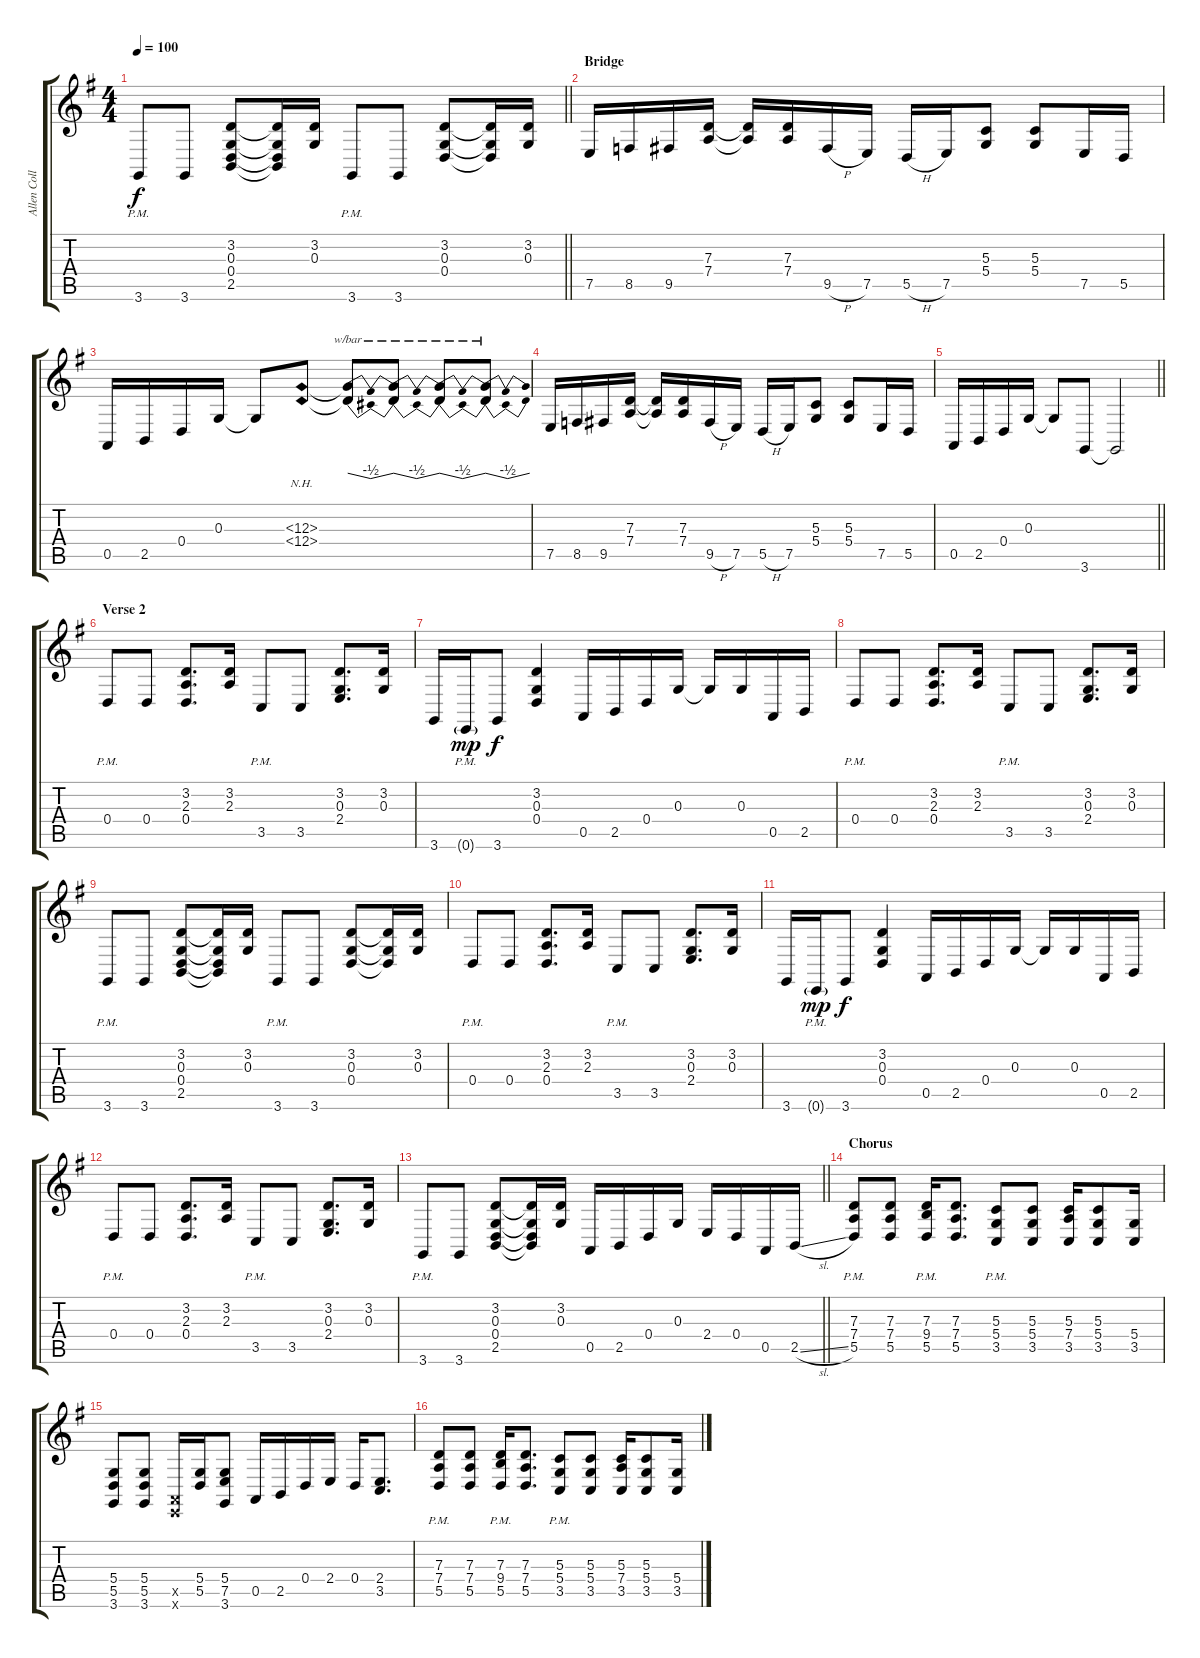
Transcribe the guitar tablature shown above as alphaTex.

\track ("Allen Collins" "Allen Coll") {instrument lead2sawtooth}
\staff {score tabs}
\tuning (E4 B3 G3 D3 A2 E2) {hide}
\ts (4 4)
\tempo 100
\clef g2
\barLineRight lightlight
\ks g
3.6{pm}.8{dy f} 3.6.8 (3.2 0.3 0.4 2.5).8 (3.2{t} 0.3{t} 0.4{t} 2.5{t}).16 (3.2 0.3).16 3.6{pm}.8 3.6.8 (3.2 0.3 0.4).8 (3.2{t} 0.3{t} 0.4{t}).16 (3.2 0.3).16 |
\section ("" "Bridge")
7.5.16 8.5.16 9.5.16 (7.3 7.4).16 (7.3{t} 7.4{t}).16 (7.3 7.4).16 9.5{h}.16 7.5.16 5.5{h}.16 7.5.16 (5.3 5.4).8 (5.3 5.4).8 7.5.16 5.5.16 |
0.5.16 2.5.16 0.4.16 0.3.16 0.3{t}.8 (12.3{nh} 12.4{nh}).8 (12.3{t} 12.4{t}).8{tbe (dip default 0 0 30 -2 60 0)} (12.3{t} 12.4{t}).8{tbe (dip default 0 0 30 -2 60 0)} (12.3{t} 12.4{t}).8{tbe (dip default 0 0 30 -2 60 0)} (12.3{t} 12.4{t}).8{tbe (dip default 0 0 30 -2 60 0)} |
7.5.16 8.5.16 9.5.16 (7.3 7.4).16 (7.3{t} 7.4{t}).16 (7.3 7.4).16 9.5{h}.16 7.5.16 5.5{h}.16 7.5.16 (5.3 5.4).8 (5.3 5.4).8 7.5.16 5.5.16 |
\barLineRight lightlight
0.5.16 2.5.16 0.4.16 0.3.16 0.3{t}.8 3.6.8 3.6{t}.2 |
\section ("" "Verse 2")
0.4{pm}.8 0.4.8 (3.2 2.3 0.4).8{d} (3.2 2.3).16 3.5{pm}.8 3.5.8 (3.2 0.3 2.4).8{d} (3.2 0.3).16 |
3.6.16 0.6{g pm}.16{dy mp} 3.6.8{dy f} (3.2 0.3 0.4).4 0.5.16 2.5.16 0.4.16 0.3.16 0.3{t}.16 0.3.16 0.5.16 2.5.16 |
0.4{pm}.8 0.4.8 (3.2 2.3 0.4).8{d} (3.2 2.3).16 3.5{pm}.8 3.5.8 (3.2 0.3 2.4).8{d} (3.2 0.3).16 |
3.6{pm}.8 3.6.8 (3.2 0.3 0.4 2.5).8 (3.2{t} 0.3{t} 0.4{t} 2.5{t}).16 (3.2 0.3).16 3.6{pm}.8 3.6.8 (3.2 0.3 0.4).8 (3.2{t} 0.3{t} 0.4{t}).16 (3.2 0.3).16 |
0.4{pm}.8 0.4.8 (3.2 2.3 0.4).8{d} (3.2 2.3).16 3.5{pm}.8 3.5.8 (3.2 0.3 2.4).8{d} (3.2 0.3).16 |
3.6.16 0.6{g pm}.16{dy mp} 3.6.8{dy f} (3.2 0.3 0.4).4 0.5.16 2.5.16 0.4.16 0.3.16 0.3{t}.16 0.3.16 0.5.16 2.5.16 |
0.4{pm}.8 0.4.8 (3.2 2.3 0.4).8{d} (3.2 2.3).16 3.5{pm}.8 3.5.8 (3.2 0.3 2.4).8{d} (3.2 0.3).16 |
\barLineRight lightlight
3.6{pm}.8 3.6.8 (3.2 0.3 0.4 2.5).8 (3.2{t} 0.3{t} 0.4{t} 2.5{t}).16 (3.2 0.3).16 0.5.16 2.5.16 0.4.16 0.3.16 2.4.16 0.4.16 0.5.16 2.5{sl}.16 |
\section ("" "Chorus")
(7.3 7.4{pm} 5.5{pm}).8 (7.3 7.4 5.5).8 (7.3 9.4{pm} 5.5{pm}).16 (7.3 7.4 5.5).8{d} (5.3 5.4{pm} 3.5{pm}).8 (5.3 5.4 3.5).8 (5.3 7.4 3.5).16 (5.3 5.4 3.5).8 (5.4 3.5).16 |
(5.4 5.5 3.6).8 (5.4 5.5 3.6).8 (0.5{x} 0.6{x}).16 (5.4 5.5).16 (5.4 7.5 3.6).8 0.5.16 2.5.16 0.4.16 2.4.16 0.4.16 (2.4 3.5).8{d} |
(7.3 7.4{pm} 5.5{pm}).8 (7.3 7.4 5.5).8 (7.3 9.4{pm} 5.5{pm}).16 (7.3 7.4 5.5).8{d} (5.3 5.4{pm} 3.5{pm}).8 (5.3 5.4 3.5).8 (5.3 7.4 3.5).16 (5.3 5.4 3.5).8 (5.4 3.5).16
